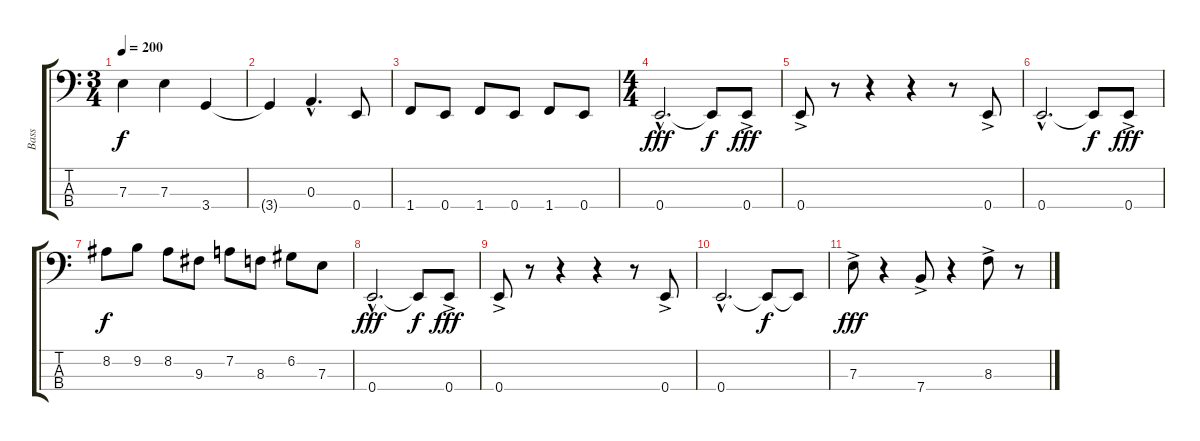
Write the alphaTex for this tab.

\track ("Bass" "Bass") {instrument electricbasspick}
\staff {score tabs}
\tuning (G2 D2 A1 E1) {hide}
\ts (3 4)
\tempo 200
\clef f4
\ks c
7.3{t}.4{dy f} 7.3.4 3.4.4 |
3.4{t}.4 0.3{hac}.4{d} 0.4.8 |
1.4.8 0.4.8 1.4.8 0.4.8 1.4.8 0.4.8 |
\ts (4 4)
0.4{hac}.2{d dy fff} 0.4{t}.8{dy f} 0.4{ac}.8{dy fff} |
0.4{ac}.8 r.8 r.4 r.4 r.8 0.4{ac}.8 |
0.4{hac}.2{d} 0.4{t}.8{dy f} 0.4{ac}.8{dy fff} |
8.2.8{dy f} 9.2.8 8.2.8 9.3.8 7.2.8 8.3.8 6.2.8 7.3.8 |
0.4{hac}.2{d dy fff} 0.4{t}.8{dy f} 0.4{ac}.8{dy fff} |
0.4{ac}.8 r.8 r.4 r.4 r.8 0.4{ac}.8 |
0.4{hac}.2{d} 0.4{t}.8{dy f} 0.4{t}.8 |
7.3{ac}.8{dy fff} r.4 7.4{ac}.8 r.4 8.3{ac}.8 r.8
